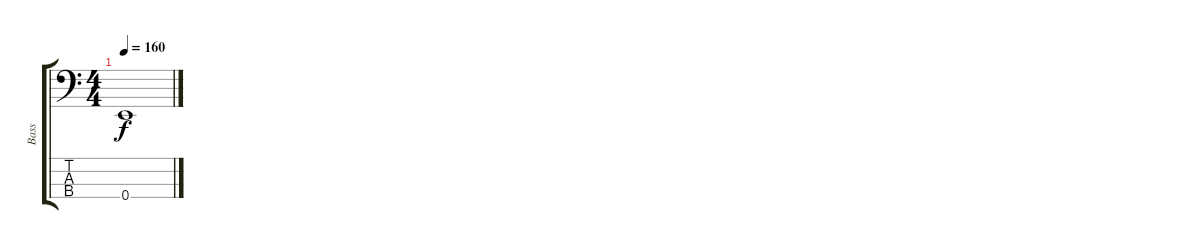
\track ("Bass" "Bass") {instrument electricbassfinger}
\staff {score tabs}
\tuning (G2 D2 A1 E1) {hide}
\ts (4 4)
\tempo 160
\clef f4
\ks c
0.4.1{dy f}
